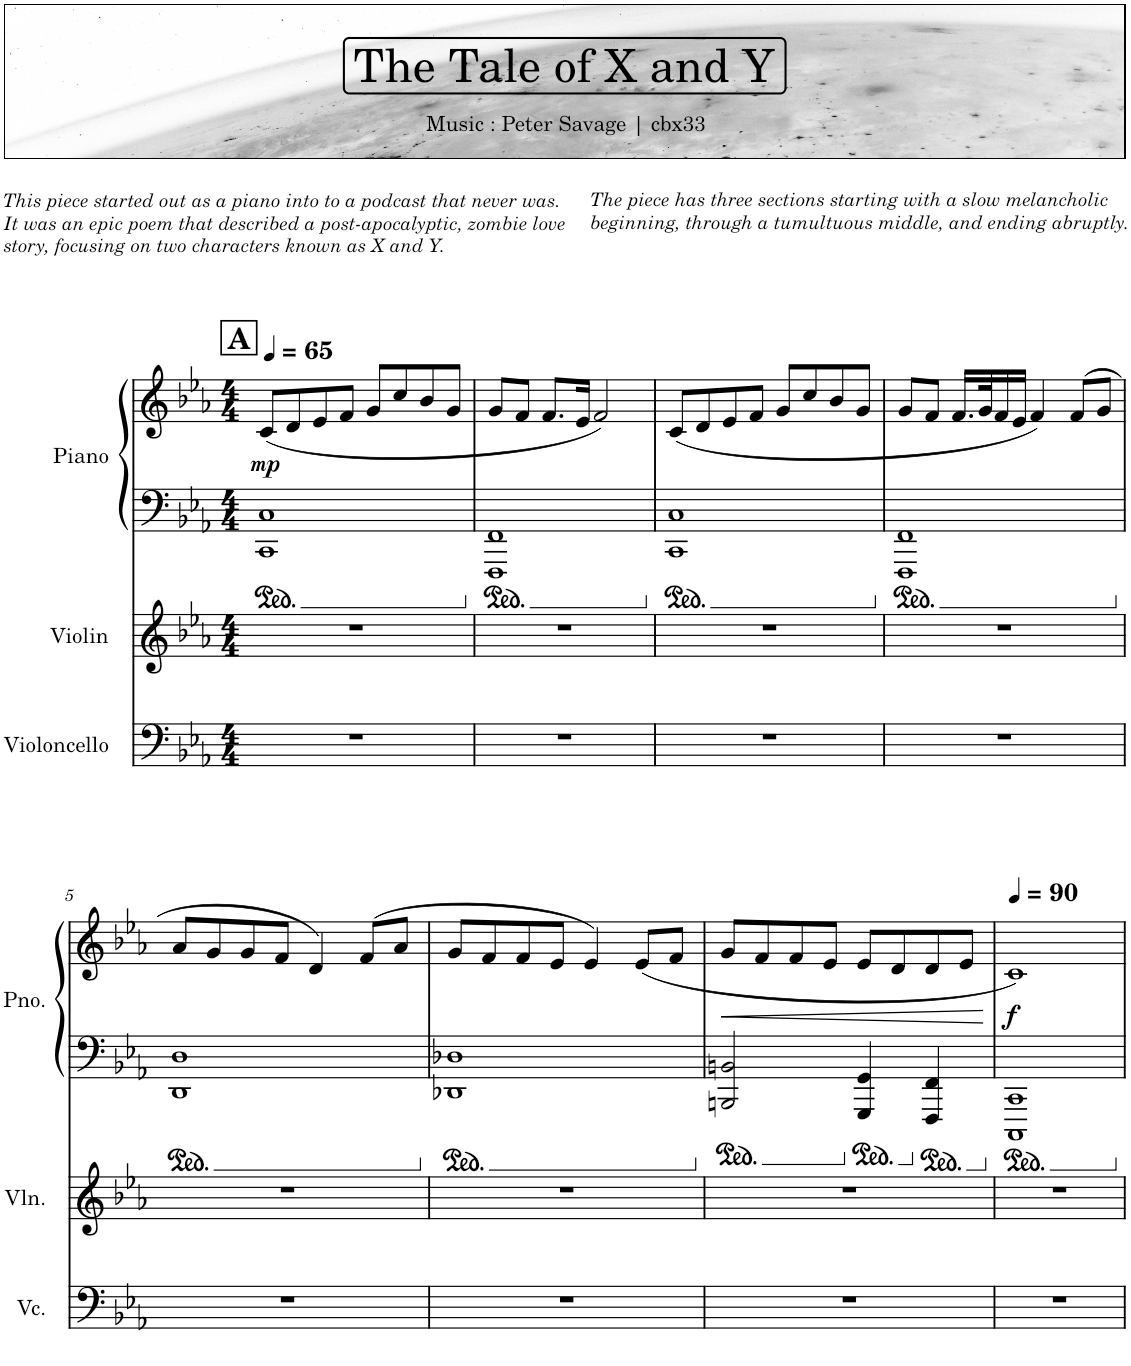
**kern	**kern	**kern	**kern	**dynam
*part3	*part2	*part1	*part1	*part1
*staff4	*staff3	*staff2	*staff1	*staff1/2
*I"Violoncello	*I"Violin	*I"Piano	*	*
*I'Vc.	*I'Vln.	*I'Pno.	*	*
*clefF4	*clefG2	*clefF4	*clefG2	*
*k[b-e-a-]	*k[b-e-a-]	*k[b-e-a-]	*k[b-e-a-]	*
*M4/4	*M4/4	*M4/4	*M4/4	*
*MM65	*MM65	*MM65	*MM65	*
!!LO:REH:place=s1:a:B:cj:fs=14:t=A
=1	=1	=1	=1	=1
!	!	!	!	!LO:DY:b
1r	1r	1CC 1C	(8c/L	mp
.	.	.	8d/	.
.	.	.	8e-/	.
.	.	.	8f/J	.
.	.	.	8g/L	.
.	.	.	8cc/	.
.	.	.	8b-/	.
.	.	.	8g/J	.
=2	=2	=2	=2	=2
1r	1r	1FFF 1FF	8g/L	.
.	.	.	8f/J	.
.	.	.	8.f/L	.
.	.	.	16e-/Jk	.
.	.	.	2f/)	.
=3	=3	=3	=3	=3
1r	1r	1CC 1C	(8c/L	.
.	.	.	8d/	.
.	.	.	8e-/	.
.	.	.	8f/J	.
.	.	.	8g/L	.
.	.	.	8cc/	.
.	.	.	8b-/	.
.	.	.	8g/J	.
=4	=4	=4	=4	=4
1r	1r	1FFF 1FF	8g/L	.
.	.	.	8f/J	.
.	.	.	16.f/LL	.
.	.	.	32g/K	.
.	.	.	16f/	.
.	.	.	16e-/JJ	.
.	.	.	4f/)	.
.	.	.	(>8f/L	.
.	.	.	8g/J	.
!!LO:LB:g=z
=5	=5	=5	=5	=5
1r	1r	1DD 1D	8a-/L	.
.	.	.	8g/	.
.	.	.	8g/	.
.	.	.	8f/J	.
.	.	.	4d/)	.
.	.	.	(>8f/L	.
.	.	.	8a-/J	.
=6	=6	=6	=6	=6
1r	1r	1DD-X 1D-X	8g/L	.
.	.	.	8f/	.
.	.	.	8f/	.
.	.	.	8e-/J	.
.	.	.	4e-/)	.
.	.	.	(8e-/L	.
.	.	.	8f/J	.
=7	=7	=7	=7	=7
!	!	!	!	!LO:HP:b
1r	1r	2BBBn/ 2BBn/	8g/L	<
.	.	.	8f/	.
.	.	.	8f/	.
.	.	.	8e-/J	.
.	.	4GGG/ 4GG/	8e-/L	.
.	.	.	8d/	.
.	.	4FFF/ 4FF/	8d/	.
.	.	.	8e-/J	.
.	.	.	.	[
=8	=8	=8	=8	=8
*	*	*	*MM90	*
!	!	!	!	!LO:DY:b
1r	1r	1CCC 1CC	1c)	f
=	=	=	=	=
*-	*-	*-	*-	*-
